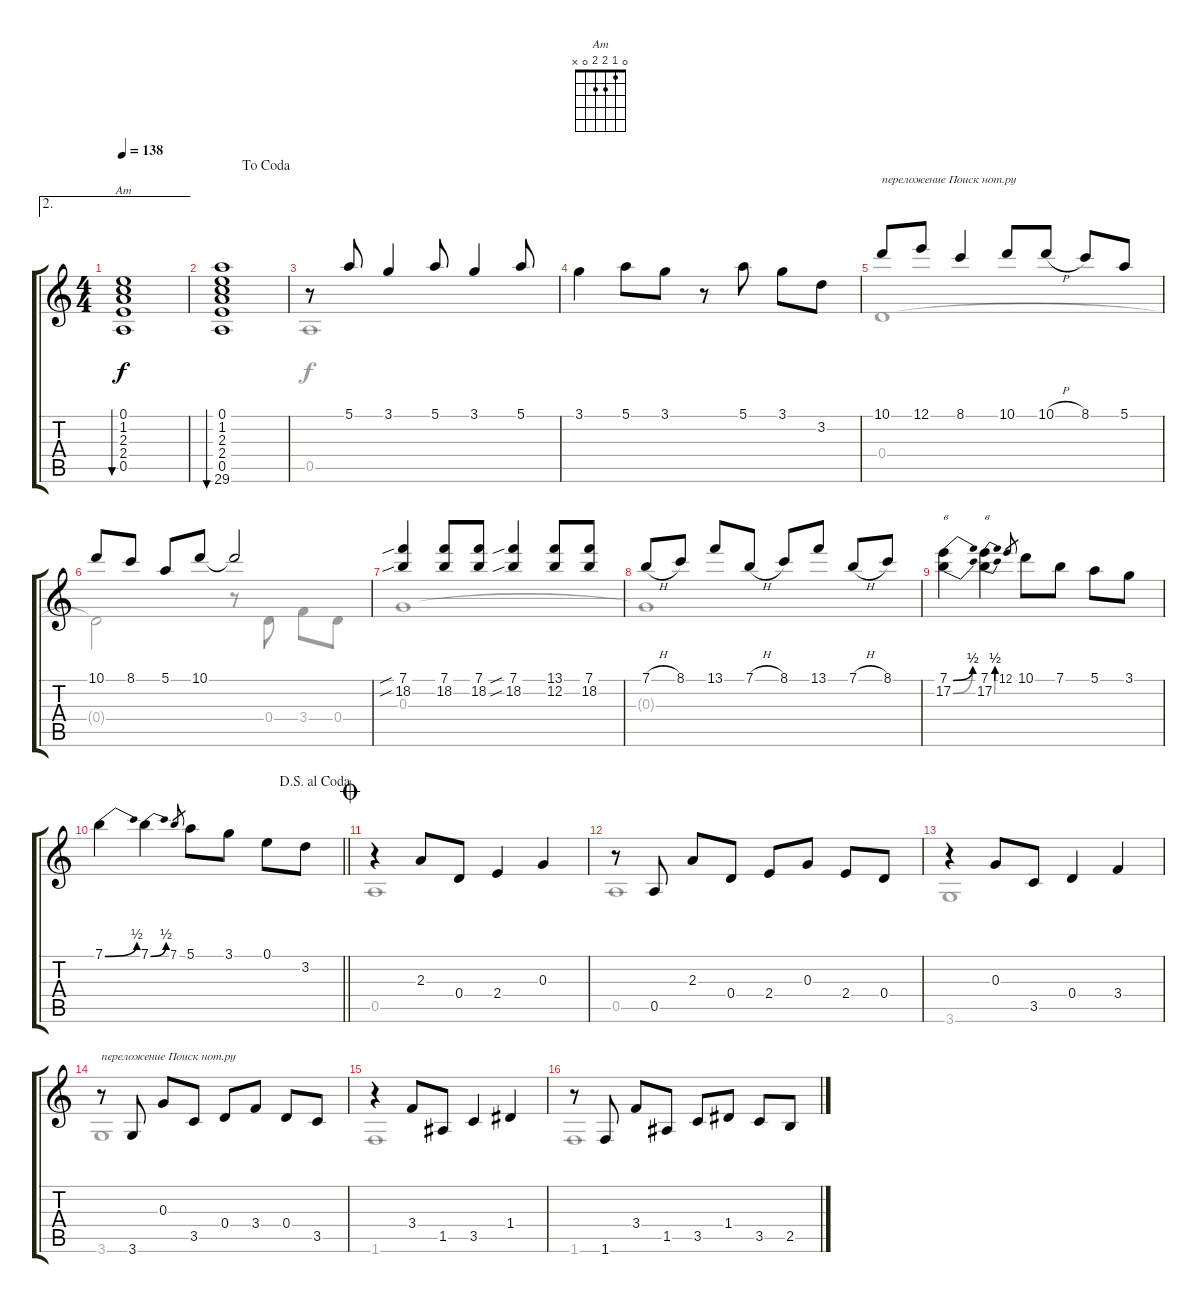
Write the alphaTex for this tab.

\track "" {instrument acousticguitarsteel}
\staff {score tabs}
\tuning (E4 B3 G3 D3 A2 E2) {hide}
\chord ("Am" 0 1 2 2 0 x)
\voice
\ae 2
\ts (4 4)
\tempo 138
\clef g2
\ks c
(0.1 1.2 2.3 2.4 0.5).1{bu 240 ch "Am" dy f} |
\jump dacoda
(0.1 1.2 2.3 2.4 0.5 29.6).1{bu 240} |
r.8 5.1.8 3.1.4 5.1.8 3.1.4 5.1.8 |
3.1.4 5.1.8 3.1.8 r.8 5.1.8 3.1.8 3.2.8 |
10.1.8{txt "переложение Поиск нот.ру"} 12.1.8 8.1.4 10.1.8 10.1{h}.8 8.1.8 5.1.8 |
10.1.8 8.1.8 5.1.8 10.1.8 10.1{t}.2 |
(7.1{sib} 18.2{sib}).4 (7.1 18.2).8 (7.1 18.2).8 (7.1{sib} 18.2{sib}).4 (13.1 12.2).8 (7.1 18.2).8 |
7.1{h}.8 8.1.8 13.1.8 7.1{h}.8 8.1.8 13.1.8 7.1{h}.8 8.1.8 |
(7.1{be (bend 0 0 60 2)} 17.2{be (bend 0 0 60 2)}).4{txt "в"} (7.1{be (bend 0 0 60 2)} 17.2{be (bend 0 0 60 2)}).4{txt "в"} 12.1.8{gr} 10.1.8 7.1.8 5.1.8 3.1.8 |
\jump dalsegnoalcoda
\barLineRight lightlight
7.1{be (bend 0 0 60 2)}.4 7.1{be (bend 0 0 60 2)}.4 7.1.8{gr} 5.1.8 3.1.8 0.1.8 3.2.8 |
\jump coda
r.4 2.3.8 0.4.8 2.4.4 0.3.4 |
r.8 0.5.8 2.3.8 0.4.8 2.4.8 0.3.8 2.4.8 0.4.8 |
r.4 0.3.8 3.5.8 0.4.4 3.4.4 |
r.8{txt "переложение Поиск нот.ру"} 3.6.8 0.3.8 3.5.8 0.4.8 3.4.8 0.4.8 3.5.8 |
r.4 3.4.8 1.5.8 3.5.4 1.4.4 |
r.8 1.6.8 3.4.8 1.5.8 3.5.8 1.4.8 3.5.8 2.5.8
\voice
\clef g2
\ottava regular
\simile none
\ks c
|
|
0.5.1 |
|
0.4.1 |
0.4{t}.2 r.8 0.4.8 3.4.8 0.4.8 |
0.3.1 |
0.3{t}.1 |
|
\barLineRight lightlight
|
0.5.1 |
0.5.1 |
3.6.1 |
3.6.1 |
1.6.1 |
1.6.1
